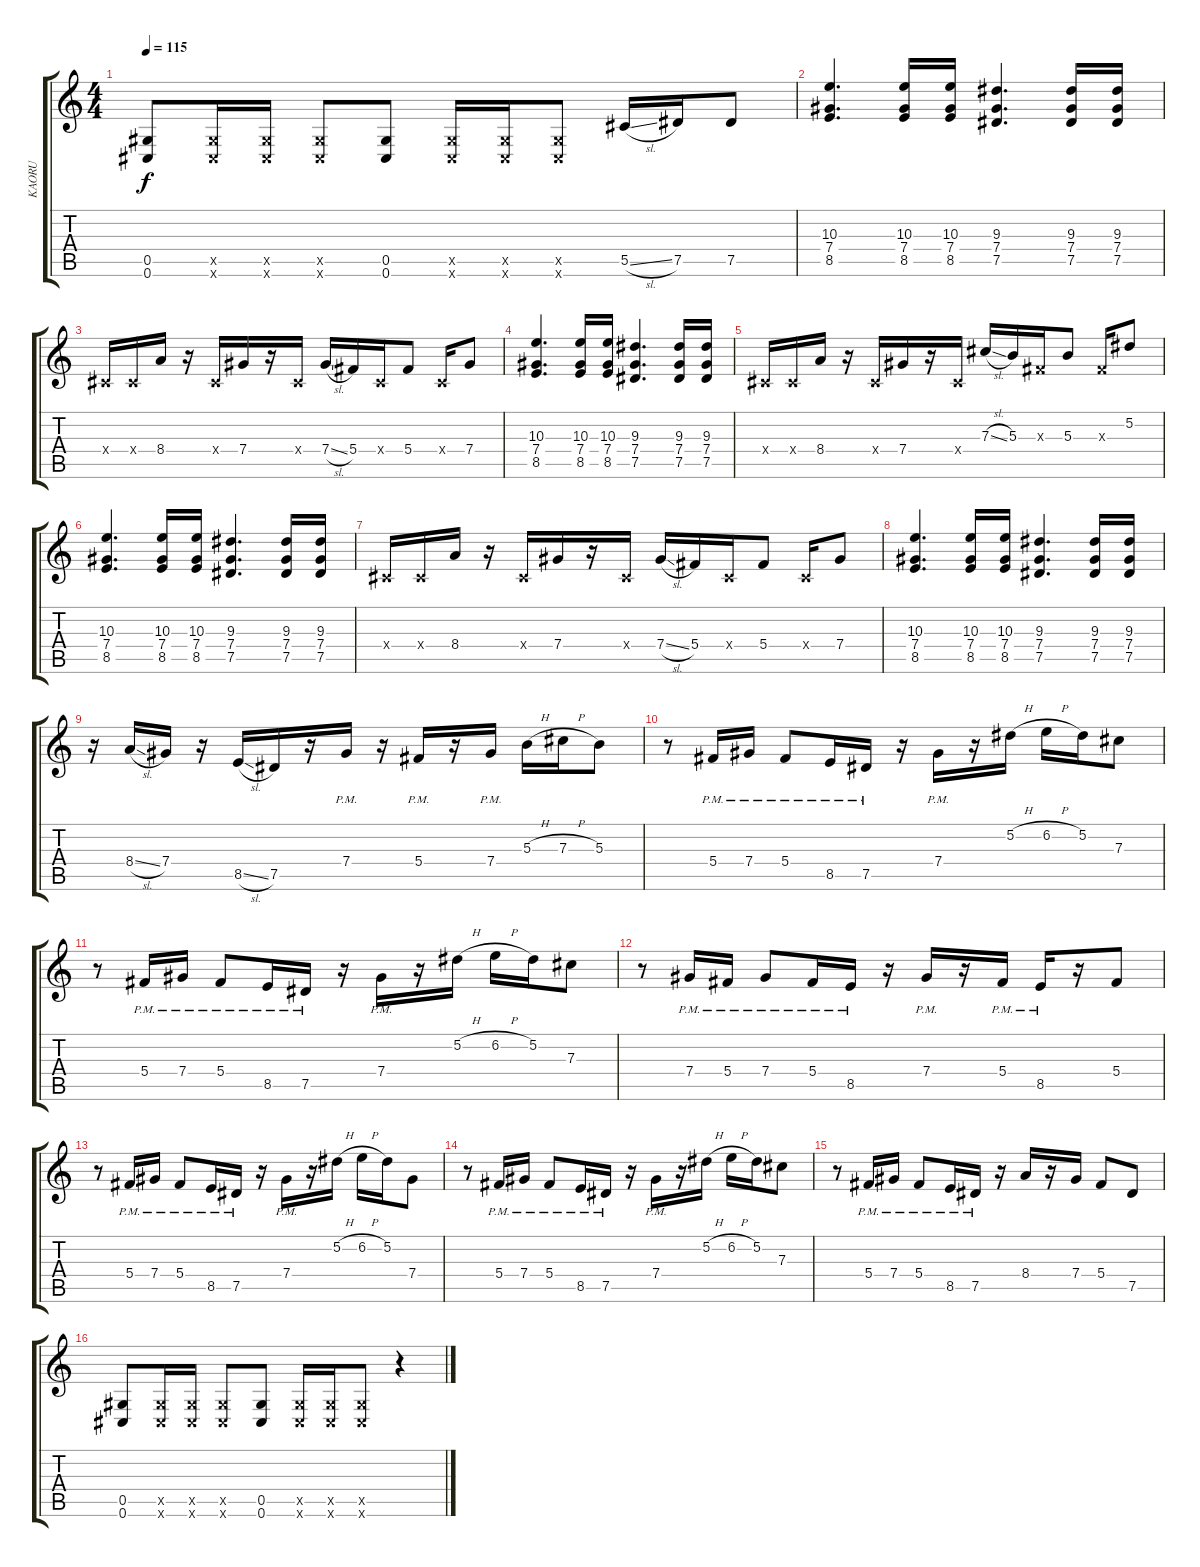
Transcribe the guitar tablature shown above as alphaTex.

\track ("KAORU" "KAORU") {instrument overdrivenguitar}
\staff {score tabs}
\tuning (Eb4 Bb3 Gb3 Db3 Ab2 Db2) {hide}
\ts (4 4)
\tempo 115
\clef g2
\ks c
(0.5 0.6).8{dy f} (0.5{x} 0.6{x}).16 (0.5{x} 0.6{x}).16 (0.5{x} 0.6{x}).8 (0.5 0.6).8 (0.5{x} 0.6{x}).16 (0.5{x} 0.6{x}).16 (0.5{x} 0.6{x}).8 5.5{sl}.16 7.5.16 7.5.8 |
(10.3 7.4 8.5).4{d} (10.3 7.4 8.5).16 (10.3 7.4 8.5).16 (9.3 7.4 7.5).4{d} (9.3 7.4 7.5).16 (9.3 7.4 7.5).16 |
0.4{x}.16 0.4{x}.16 8.4.16 r.16 0.4{x}.16 7.4.16 r.16 0.4{x}.16 7.4{sl}.16 5.4.16 0.4{x}.16 5.4.8 0.4{x}.16 7.4.8 |
(10.3 7.4 8.5).4{d} (10.3 7.4 8.5).16 (10.3 7.4 8.5).16 (9.3 7.4 7.5).4{d} (9.3 7.4 7.5).16 (9.3 7.4 7.5).16 |
0.4{x}.16 0.4{x}.16 8.4.16 r.16 0.4{x}.16 7.4.16 r.16 0.4{x}.16 7.3{sl}.16 5.3.16 0.3{x}.16 5.3.8 0.3{x}.16 5.2.8 |
(10.3 7.4 8.5).4{d} (10.3 7.4 8.5).16 (10.3 7.4 8.5).16 (9.3 7.4 7.5).4{d} (9.3 7.4 7.5).16 (9.3 7.4 7.5).16 |
0.4{x}.16 0.4{x}.16 8.4.16 r.16 0.4{x}.16 7.4.16 r.16 0.4{x}.16 7.4{sl}.16 5.4.16 0.4{x}.16 5.4.8 0.4{x}.16 7.4.8 |
(10.3 7.4 8.5).4{d} (10.3 7.4 8.5).16 (10.3 7.4 8.5).16 (9.3 7.4 7.5).4{d} (9.3 7.4 7.5).16 (9.3 7.4 7.5).16 |
r.16 8.4{sl}.16 7.4.16 r.16 8.5{sl}.16 7.5.16 r.16 7.4{pm}.16 r.16 5.4{pm}.16 r.16 7.4{pm}.16 5.3{h}.16 7.3{h}.16 5.3.8 |
r.8 5.4{pm}.16 7.4{pm}.16 5.4{pm}.8 8.5{pm}.16 7.5{pm}.16 r.16 7.4{pm}.16 r.16 5.2{h}.16 6.2{h}.16 5.2.16 7.3.8 |
r.8 5.4{pm}.16 7.4{pm}.16 5.4{pm}.8 8.5{pm}.16 7.5{pm}.16 r.16 7.4{pm}.16 r.16 5.2{h}.16 6.2{h}.16 5.2.16 7.3.8 |
r.8 7.4{pm}.16 5.4{pm}.16 7.4{pm}.8 5.4{pm}.16 8.5{pm}.16 r.16 7.4{pm}.16 r.16 5.4{pm}.16 8.5{pm}.16 r.16 5.4.8 |
r.8 5.4{pm}.16 7.4{pm}.16 5.4{pm}.8 8.5{pm}.16 7.5{pm}.16 r.16 7.4{pm}.16 r.16 5.2{h}.16 6.2{h}.16 5.2.16 7.4.8 |
r.8 5.4{pm}.16 7.4{pm}.16 5.4{pm}.8 8.5{pm}.16 7.5{pm}.16 r.16 7.4{pm}.16 r.16 5.2{h}.16 6.2{h}.16 5.2.16 7.3.8 |
r.8 5.4{pm}.16 7.4{pm}.16 5.4{pm}.8 8.5{pm}.16 7.5{pm}.16 r.16 8.4.16 r.16 7.4.16 5.4.8 7.5.8 |
(0.5 0.6).8 (0.5{x} 0.6{x}).16 (0.5{x} 0.6{x}).16 (0.5{x} 0.6{x}).8 (0.5 0.6).8 (0.5{x} 0.6{x}).16 (0.5{x} 0.6{x}).16 (0.5{x} 0.6{x}).8 r.4
